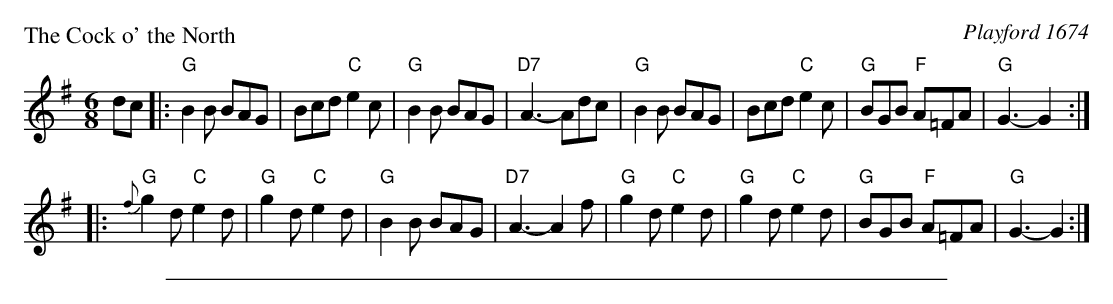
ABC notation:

X:1
P: The Cock o' the North
O: Playford 1674 % ("Jumping Joan")
M: 6/8
L: 1/8
K: G
dc \
|: "G"B2B BAG | Bcd "C"e2c | "G"B2B BAG | "D7"A3- Adc \
|  "G"B2B BAG | Bcd "C"e2c | "G"BGB "F"A=FA | "G"G3- G2 :|
|: "G"{f}g2d "C"e2d | "G"g2d "C"e2d | "G"B2B BAG | "D7"A3- A2f \
|  "G"g2d "C"e2d | "G"g2d "C"e2d | "G"BGB "F"A=FA | "G"G3- G2 :|
